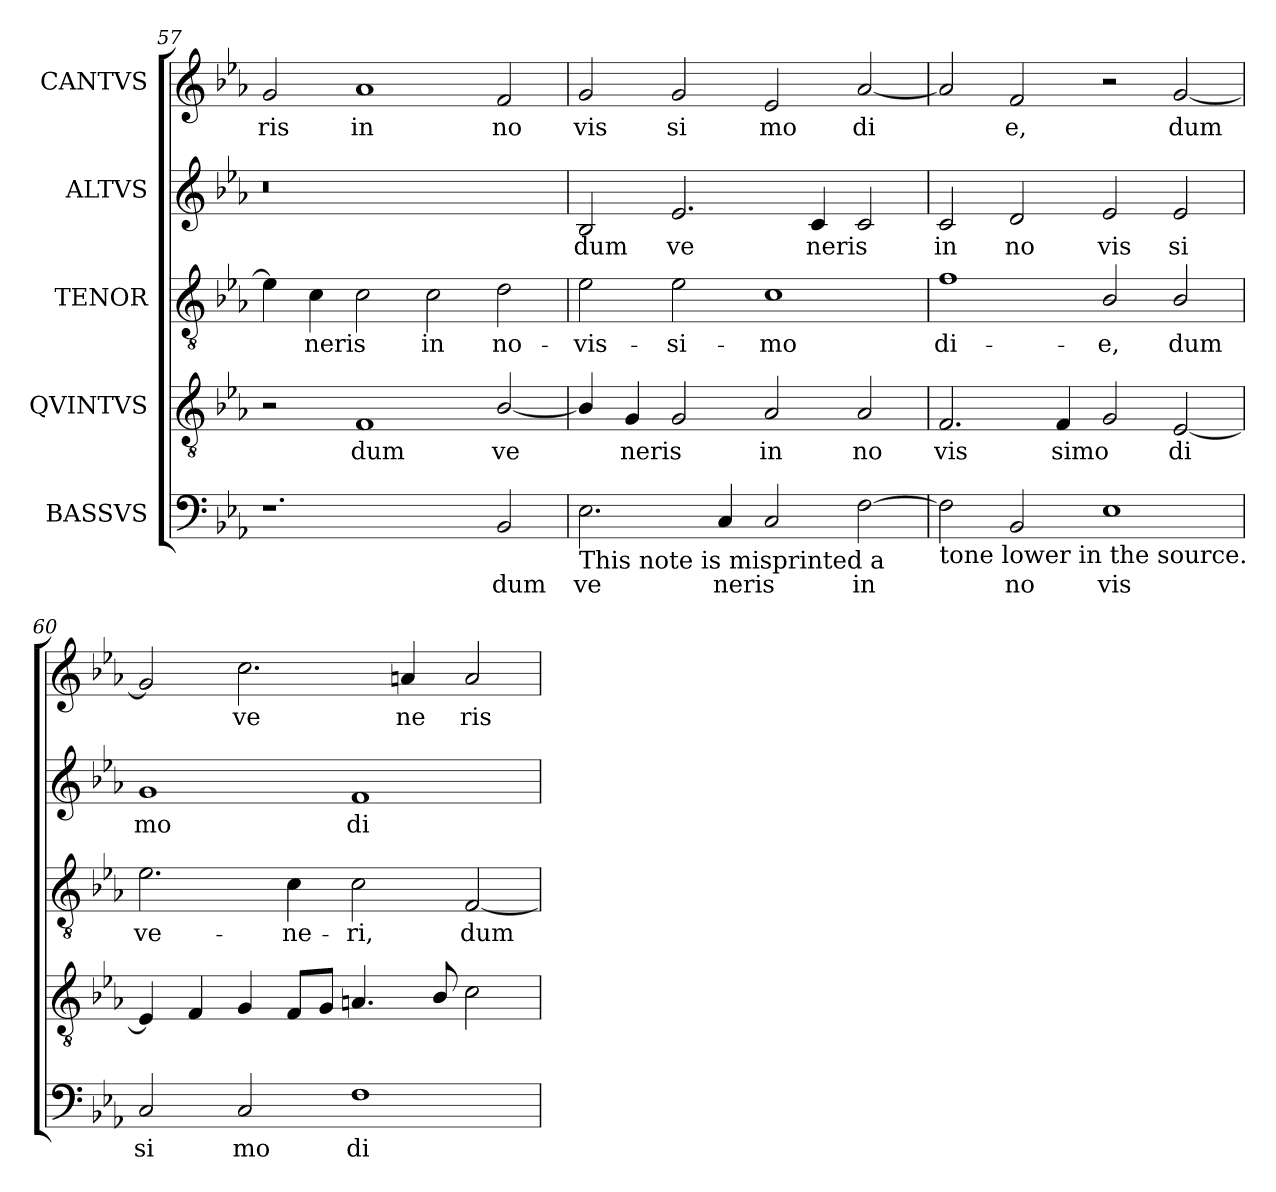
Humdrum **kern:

**kern	**text	**kern	**text	**kern	**text	**kern	**text	**kern	**text
*part5	*part5	*part4	*part4	*part3	*part3	*part2	*part2	*part1	*part1
*staff5	*staff5	*staff4	*staff4	*staff3	*staff3	*staff2	*staff2	*staff1	*staff1
*I"BASSVS	*	*I"QVINTVS	*	*I"TENOR	*	*I"ALTVS	*	*I"CANTVS	*
!!LO:PB:g=z
*clefF4	*	*clefGv2	*	*clefGv2	*	*clefG2	*	*clefG2	*
*k[b-e-a-]	*	*k[b-e-a-]	*	*k[b-e-a-]	*	*k[b-e-a-]	*	*k[b-e-a-]	*
*E-:	*	*E-:	*	*E-:	*	*E-:	*	*E-:	*
=57	=57	=57	=57	=57	=57	=57	=57	=57	=57
!	!	!	!	!	!LO:LY:b:cj	!	!	!	!LO:LY:b:cj
1.r	.	2r	.	4e-\]	--	0r	.	2g/	ris
!	!	!	!	!	!LO:LY:b:cj	!	!	!	!
.	.	.	.	4c\	-neris	.	.	.	.
!	!	!	!LO:LY:b:cj	!	!LO:LY:b:cj	!	!	!	!LO:LY:b:cj
.	.	1F	dum	2c\	.	.	.	1a-	in
!	!	!	!	!	!LO:LY:b:cj	!	!	!	!
.	.	.	.	2c\	in	.	.	.	.
!	!LO:LY:b:cj	!	!LO:LY:b:cj	!	!LO:LY:b:cj	!	!	!	!LO:LY:b:cj
2BB-/	dum	[<2B-/	ve	2d\	no-	.	.	2f/	no
=58	=58	=58	=58	=58	=58	=58	=58	=58	=58
!LO:TX:b:t=This note is misprinted a	!	!	!	!	!	!	!	!	!
!	!LO:LY:b:cj	!	!LO:LY:b:cj	!	!LO:LY:b:cj	!	!LO:LY:b:cj	!	!LO:LY:b:cj
2.E-\	ve	4B-/]	.	2e-\	-vis-	2B-/	dum	2g/	vis
!	!	!	!LO:LY:b:cj	!	!	!	!	!	!
.	.	4G/	neris	.	.	.	.	.	.
!	!	!	!LO:LY:b:cj	!	!LO:LY:b:cj	!	!LO:LY:b:cj	!	!LO:LY:b:cj
.	.	2G/	.	2e-\	-si-	2.e-/	ve	2g/	si
!	!LO:LY:b:cj	!	!	!	!	!	!	!	!
4C/	neris	.	.	.	.	.	.	.	.
!	!LO:LY:b:cj	!	!LO:LY:b:cj	!	!LO:LY:b:cj	!	!	!	!LO:LY:b:cj
2C/	.	2A-/	in	1c	-mo	.	.	2e-/	mo
!	!	!	!	!	!	!	!LO:LY:b:cj	!	!
.	.	.	.	.	.	4c/	neris	.	.
!	!LO:LY:b:cj	!	!LO:LY:b:cj	!	!	!	!LO:LY:b:cj	!	!LO:LY:b:cj
[>2F\	in	2A-/	no	.	.	2c/	.	[<2a-/	di
=59	=59	=59	=59	=59	=59	=59	=59	=59	=59
!LO:TX:b:t=tone lower in the source.	!	!	!	!	!	!	!	!	!
!	!LO:LY:b:cj	!	!LO:LY:b:cj	!	!LO:LY:b:cj	!	!LO:LY:b:cj	!	!LO:LY:b:cj
2F\]	.	2.F/	vis	1f	di-	2c/	in	2a-/]	.
!	!LO:LY:b:cj	!	!	!	!	!	!LO:LY:b:cj	!	!LO:LY:b:cj
2BB-/	no	.	.	.	.	2d/	no	2f/	e,
!	!	!	!LO:LY:b:cj	!	!	!	!	!	!
.	.	4F/	simo	.	.	.	.	.	.
!	!LO:LY:b:cj	!	!LO:LY:b:cj	!	!LO:LY:b:cj	!	!LO:LY:b:cj	!	!
1E-	vis	2G/	.	2B-/	-e,	2e-/	vis	2r	.
!	!	!	!LO:LY:b:cj	!	!LO:LY:b:cj	!	!LO:LY:b:cj	!	!LO:LY:b:cj
.	.	[<2E-/	di	2B-/	dum	2e-/	si	[<2g/	dum
=60	=60	=60	=60	=60	=60	=60	=60	=60	=60
!	!LO:LY:b:cj	!	!LO:LY:b:cj	!	!LO:LY:b:cj	!	!LO:LY:b:cj	!	!LO:LY:b:cj
2C/	si	4E-/]	.	2.e-\	ve-	1g	mo	2g/]	.
!	!	!	!LO:LY:b:cj	!	!	!	!	!	!
.	.	4F/	.	.	.	.	.	.	.
!	!LO:LY:b:cj	!	!LO:LY:b:cj	!	!	!	!	!	!LO:LY:b:cj
2C/	mo	4G/	.	.	.	.	.	2.cc\	ve
!	!	!	!LO:LY:b:cj	!	!LO:LY:b:cj	!	!	!	!
.	.	8F/L	.	4c\	-ne-	.	.	.	.
!	!	!	!LO:LY:b:cj	!	!	!	!	!	!
.	.	8G/J	.	.	.	.	.	.	.
!	!LO:LY:b:cj	!	!LO:LY:b:cj	!	!LO:LY:b:cj	!	!LO:LY:b:cj	!	!
1F	di	4.An/	.	2c\	-ri,	1f	di	.	.
!	!	!	!	!	!	!	!	!	!LO:LY:b:cj
.	.	.	.	.	.	.	.	4an/	ne
!	!	!	!LO:LY:b:cj	!	!	!	!	!	!
.	.	8B-/	.	.	.	.	.	.	.
!	!	!	!LO:LY:b:cj	!	!LO:LY:b:cj	!	!	!	!LO:LY:b:cj
.	.	2c\	.	[<2F/	dum	.	.	2a/	ris
=	=	=	=	=	=	=	=	=	=
*-	*-	*-	*-	*-	*-	*-	*-	*-	*-
